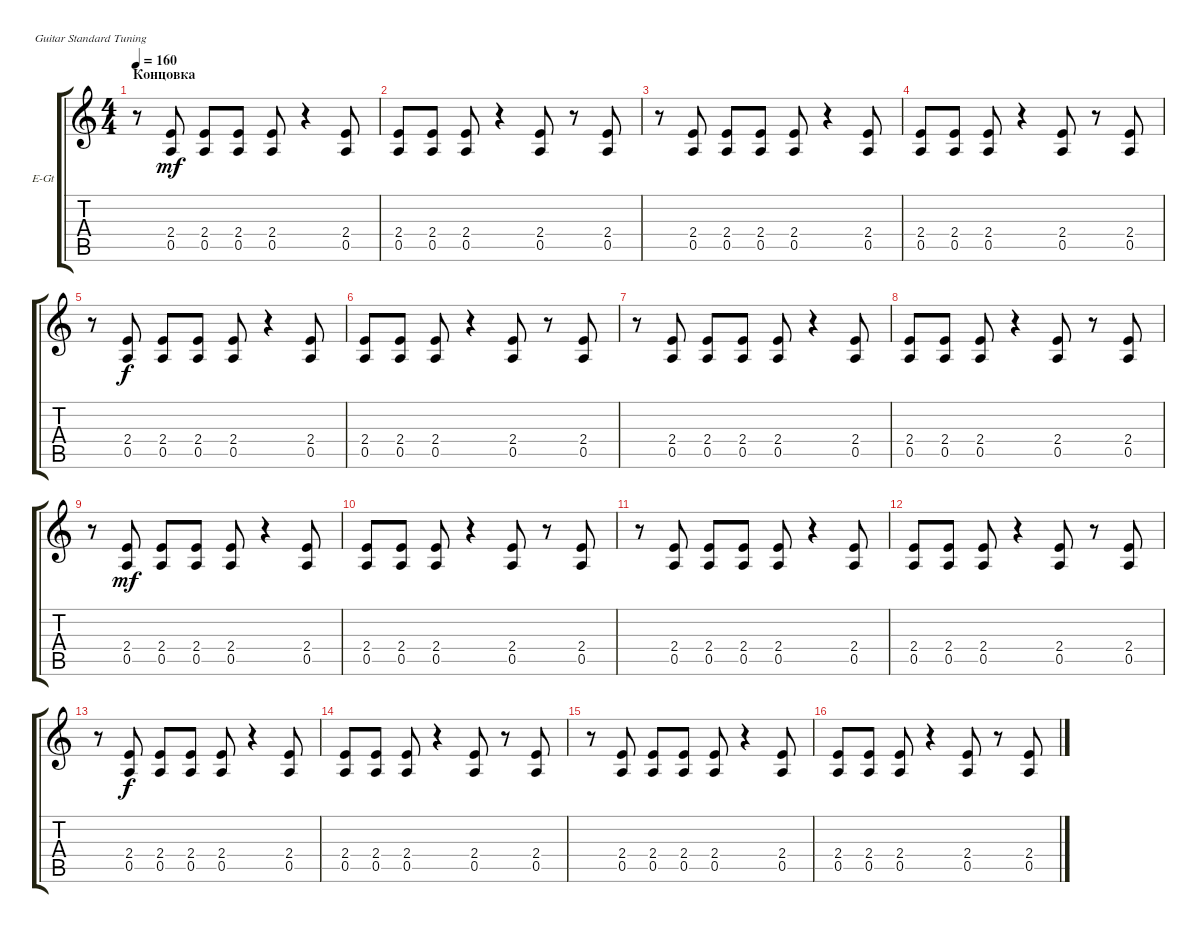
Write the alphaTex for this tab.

\defaultSystemsLayout 4
\bracketExtendMode groupsimilarinstruments
\firstSystemTrackNameOrientation horizontal
\otherSystemsTrackNameOrientation horizontal
\track ("Overdrive Guitar #1" "E-Gt") {instrument overdrivenguitar}
\staff {score tabs}
\tuning (E4 B3 G3 D3 A2 E2)
\ts (4 4)
\section ("" "Концовка")
\tempo 160
\clef g2
\ks c
r.8{dy f} (0.5 2.4).8{dy mf} (0.5 2.4).8 (0.5 2.4).8 (0.5 2.4).8 r.4 (0.5 2.4).8 |
(0.5 2.4).8 (0.5 2.4).8 (0.5 2.4).8 r.4 (0.5 2.4).8 r.8 (0.5 2.4).8 |
r.8 (0.5 2.4).8 (0.5 2.4).8 (0.5 2.4).8 (0.5 2.4).8 r.4 (0.5 2.4).8 |
(0.5 2.4).8 (0.5 2.4).8 (0.5 2.4).8 r.4 (0.5 2.4).8 r.8 (0.5 2.4).8 |
r.8 (0.5 2.4).8{dy f} (0.5 2.4).8 (0.5 2.4).8 (0.5 2.4).8 r.4 (0.5 2.4).8 |
(0.5 2.4).8 (0.5 2.4).8 (0.5 2.4).8 r.4 (0.5 2.4).8 r.8 (0.5 2.4).8 |
r.8 (0.5 2.4).8 (0.5 2.4).8 (0.5 2.4).8 (0.5 2.4).8 r.4 (0.5 2.4).8 |
(0.5 2.4).8 (0.5 2.4).8 (0.5 2.4).8 r.4 (0.5 2.4).8 r.8 (0.5 2.4).8 |
r.8 (0.5 2.4).8{dy mf} (0.5 2.4).8 (0.5 2.4).8 (0.5 2.4).8 r.4 (0.5 2.4).8 |
(0.5 2.4).8 (0.5 2.4).8 (0.5 2.4).8 r.4 (0.5 2.4).8 r.8 (0.5 2.4).8 |
r.8 (0.5 2.4).8 (0.5 2.4).8 (0.5 2.4).8 (0.5 2.4).8 r.4 (0.5 2.4).8 |
(0.5 2.4).8 (0.5 2.4).8 (0.5 2.4).8 r.4 (0.5 2.4).8 r.8 (0.5 2.4).8 |
r.8 (0.5 2.4).8{dy f} (0.5 2.4).8 (0.5 2.4).8 (0.5 2.4).8 r.4 (0.5 2.4).8 |
(0.5 2.4).8 (0.5 2.4).8 (0.5 2.4).8 r.4 (0.5 2.4).8 r.8 (0.5 2.4).8 |
r.8 (0.5 2.4).8 (0.5 2.4).8 (0.5 2.4).8 (0.5 2.4).8 r.4 (0.5 2.4).8 |
(0.5 2.4).8 (0.5 2.4).8 (0.5 2.4).8 r.4 (0.5 2.4).8 r.8 (0.5 2.4).8
